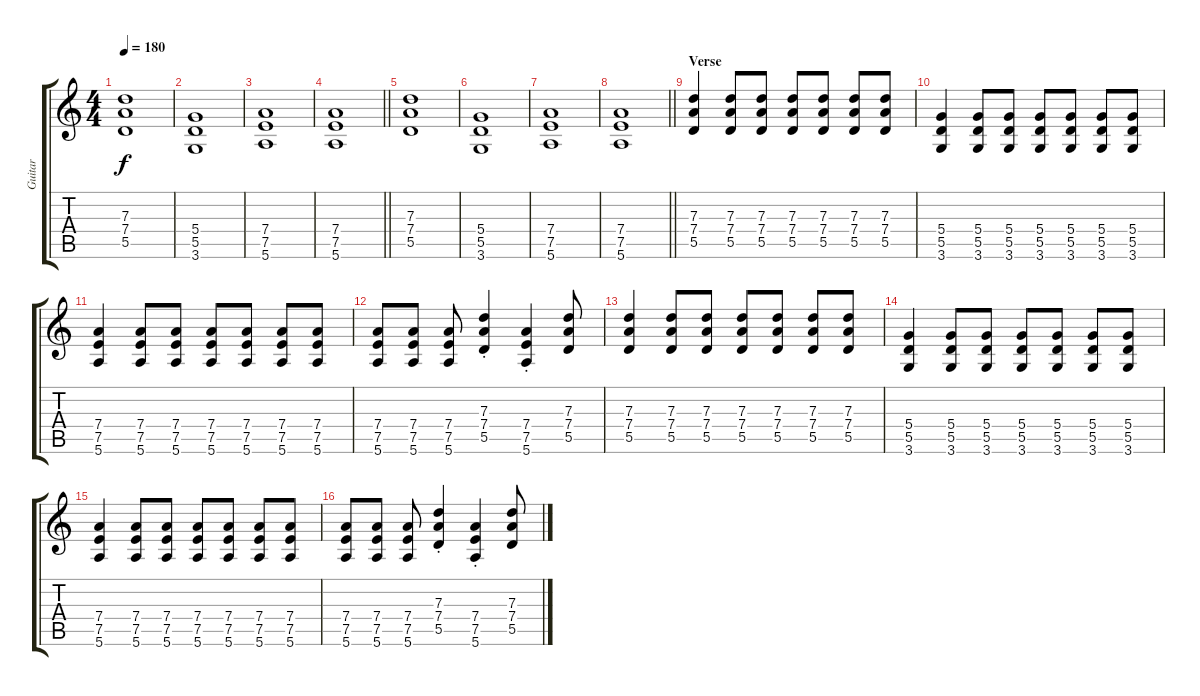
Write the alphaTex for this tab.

\track ("Guitar" "Guitar") {instrument distortionguitar}
\staff {score tabs}
\tuning (E4 B3 G3 D3 A2 E2) {hide}
\ts (4 4)
\tempo 180
\clef g2
\ks c
(7.3 7.4 5.5).1{dy f} |
(5.4 5.5 3.6).1 |
(7.4 7.5 5.6).1 |
\barLineRight lightlight
(7.4 7.5 5.6).1 |
(7.3 7.4 5.5).1 |
(5.4 5.5 3.6).1 |
(7.4 7.5 5.6).1 |
\barLineRight lightlight
(7.4 7.5 5.6).1 |
\section ("" "Verse")
(7.3 7.4 5.5).4 (7.3 7.4 5.5).8 (7.3 7.4 5.5).8 (7.3 7.4 5.5).8 (7.3 7.4 5.5).8 (7.3 7.4 5.5).8 (7.3 7.4 5.5).8 |
(5.4 5.5 3.6).4 (5.4 5.5 3.6).8 (5.4 5.5 3.6).8 (5.4 5.5 3.6).8 (5.4 5.5 3.6).8 (5.4 5.5 3.6).8 (5.4 5.5 3.6).8 |
(7.4 7.5 5.6).4 (7.4 7.5 5.6).8 (7.4 7.5 5.6).8 (7.4 7.5 5.6).8 (7.4 7.5 5.6).8 (7.4 7.5 5.6).8 (7.4 7.5 5.6).8 |
(7.4 7.5 5.6).8 (7.4 7.5 5.6).8 (7.4 7.5 5.6).8 (7.3{st} 7.4{st} 5.5{st}).4 (7.4{st} 7.5{st} 5.6{st}).4 (7.3 7.4 5.5).8 |
(7.3 7.4 5.5).4 (7.3 7.4 5.5).8 (7.3 7.4 5.5).8 (7.3 7.4 5.5).8 (7.3 7.4 5.5).8 (7.3 7.4 5.5).8 (7.3 7.4 5.5).8 |
(5.4 5.5 3.6).4 (5.4 5.5 3.6).8 (5.4 5.5 3.6).8 (5.4 5.5 3.6).8 (5.4 5.5 3.6).8 (5.4 5.5 3.6).8 (5.4 5.5 3.6).8 |
(7.4 7.5 5.6).4 (7.4 7.5 5.6).8 (7.4 7.5 5.6).8 (7.4 7.5 5.6).8 (7.4 7.5 5.6).8 (7.4 7.5 5.6).8 (7.4 7.5 5.6).8 |
(7.4 7.5 5.6).8 (7.4 7.5 5.6).8 (7.4 7.5 5.6).8 (7.3{st} 7.4{st} 5.5{st}).4 (7.4{st} 7.5{st} 5.6{st}).4 (7.3 7.4 5.5).8
